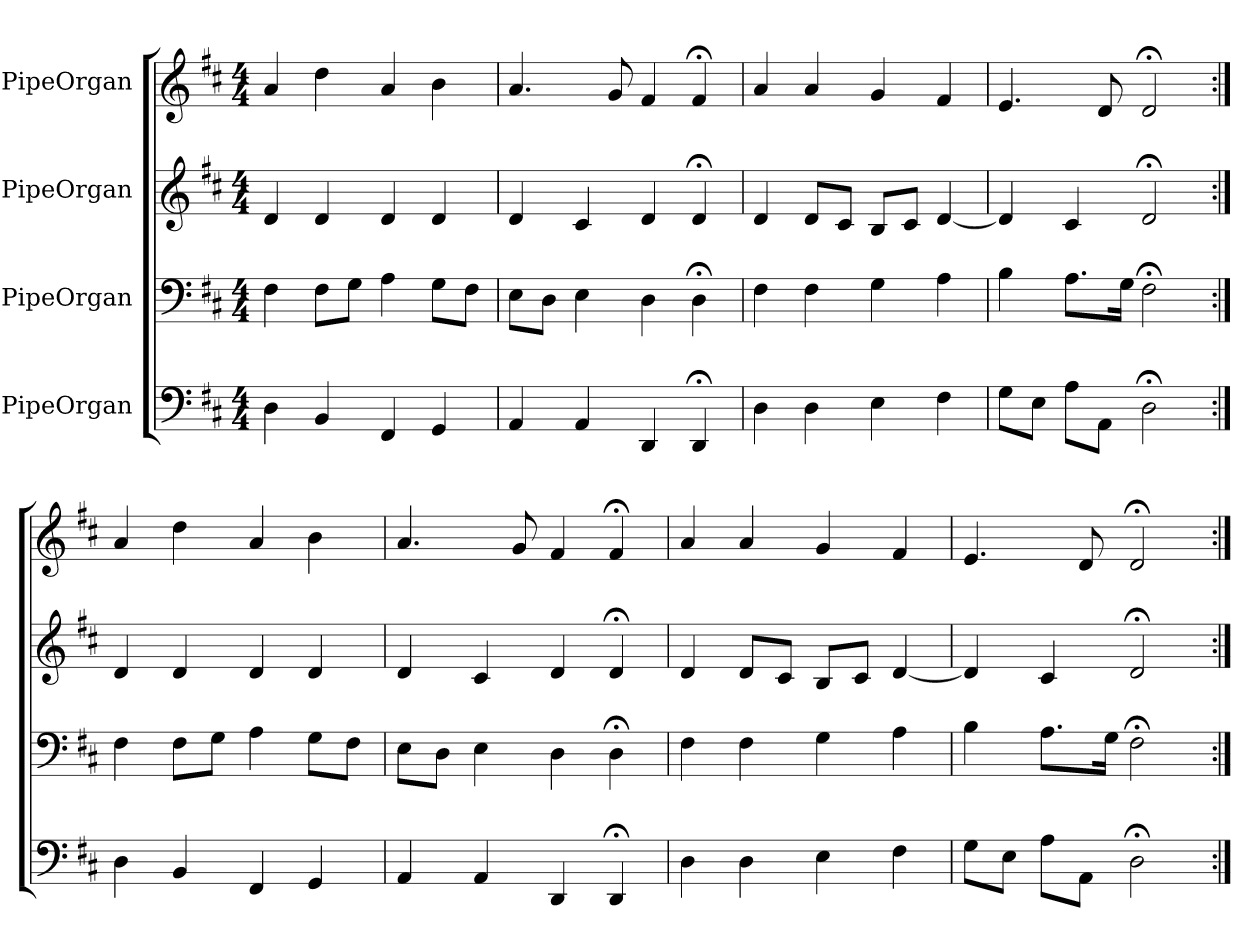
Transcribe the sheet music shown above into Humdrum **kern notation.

**kern	**kern	**kern	**kern
*part4	*part3	*part2	*part1
*staff4	*staff3	*staff2	*staff1
*I"PipeOrgan	*I"PipeOrgan	*I"PipeOrgan	*I"PipeOrgan
*k[f#c#]	*k[f#c#]	*k[f#c#]	*k[f#c#]
*D:	*D:	*D:	*D:
*M4/4	*M4/4	*M4/4	*M4/4
*MM60	*MM60	*MM60	*MM60
=1	=1	=1	=1
4D	4F#	4d	4a
4BB	8F#L	4d	4dd
.	8GJ	.	.
4FF#	4A	4d	4a
4GG	8GL	4d	4b
.	8F#J	.	.
=2	=2	=2	=2
4AA	8EL	4d	4.a
.	8DJ	.	.
4AA	4E	4c#	.
.	.	.	8g
4DD	4D	4d	4f#
4DD;<	4D;<	4d;<	4f#;<
=3	=3	=3	=3
4D	4F#	4d	4a
4D	4F#	8dL	4a
.	.	8c#J	.
4E	4G	8BL	4g
.	.	8c#J	.
4F#	4A	[4d	4f#
=4	=4	=4	=4
8GL	4B	4d]	4.e
8EJ	.	.	.
8AL	8.AL	4c#	.
8AAJ	.	.	8d
.	16GJk	.	.
2D;<	2F#;<	2d;<	2d;<
=1:|!	=1:|!	=1:|!	=1:|!
4D	4F#	4d	4a
4BB	8F#L	4d	4dd
.	8GJ	.	.
4FF#	4A	4d	4a
4GG	8GL	4d	4b
.	8F#J	.	.
=2	=2	=2	=2
4AA	8EL	4d	4.a
.	8DJ	.	.
4AA	4E	4c#	.
.	.	.	8g
4DD	4D	4d	4f#
4DD;<	4D;<	4d;<	4f#;<
=3	=3	=3	=3
4D	4F#	4d	4a
4D	4F#	8dL	4a
.	.	8c#J	.
4E	4G	8BL	4g
.	.	8c#J	.
4F#	4A	[4d	4f#
=4	=4	=4	=4
8GL	4B	4d]	4.e
8EJ	.	.	.
8AL	8.AL	4c#	.
8AAJ	.	.	8d
.	16GJk	.	.
2D;<	2F#;<	2d;<	2d;<
=:|!	=:|!	=:|!	=:|!
*-	*-	*-	*-
